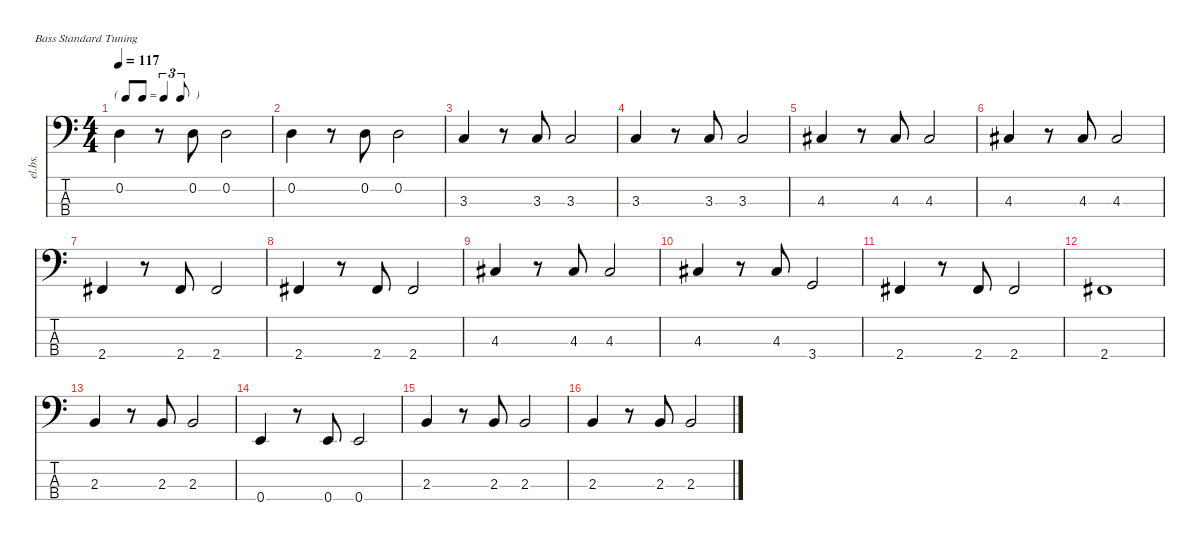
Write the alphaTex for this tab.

\defaultSystemsLayout 4
\hideDynamics
\bracketExtendMode nobrackets
\otherSystemsTrackNameOrientation horizontal
\track ("Basse" "el.bs.") {instrument electricbassfinger}
\staff {score tabs}
\tuning (G2 D2 A1 E1)
\ts (4 4)
\tf triplet8th
\tempo 117
\clef f4
\ks c
0.2.4{dy f beam Down} r.8{beam Down} 0.2.8{beam Down} 0.2.2{beam Down} |
0.2.4{beam Down} r.8{beam Down} 0.2.8{beam Down} 0.2.2{beam Down} |
3.3.4{beam Up} r.8{beam Up} 3.3.8{beam Up} 3.3.2{beam Up} |
3.3.4{beam Up} r.8{beam Up} 3.3.8{beam Up} 3.3.2{beam Up} |
4.3{acc #}.4{beam Up} r.8{beam Up} 4.3{acc #}.8{beam Up} 4.3{acc #}.2{beam Up} |
4.3{acc #}.4{beam Up} r.8{beam Up} 4.3{acc #}.8{beam Up} 4.3{acc #}.2{beam Up} |
2.4{acc #}.4{beam Up} r.8{beam Up} 2.4{acc #}.8{beam Up} 2.4{acc #}.2{beam Up} |
2.4{acc #}.4{beam Up} r.8{beam Up} 2.4{acc #}.8{beam Up} 2.4{acc #}.2{beam Up} |
4.3{acc #}.4{beam Up} r.8{beam Up} 4.3{acc #}.8{beam Up} 4.3{acc #}.2{beam Up} |
4.3{acc #}.4{beam Up} r.8{beam Up} 4.3{acc #}.8{beam Up} 3.4.2{beam Up} |
2.4{acc #}.4{beam Up} r.8{beam Up} 2.4{acc #}.8{beam Up} 2.4{acc #}.2{beam Up} |
2.4{acc #}.1{beam Up} |
2.3.4{beam Up} r.8{beam Up} 2.3.8{beam Up} 2.3.2{beam Up} |
0.4.4{beam Up} r.8{beam Up} 0.4.8{beam Up} 0.4.2{beam Up} |
2.3.4{beam Up} r.8{beam Up} 2.3.8{beam Up} 2.3.2{beam Up} |
2.3.4{beam Up} r.8{beam Up} 2.3.8{beam Up} 2.3.2{beam Up}
